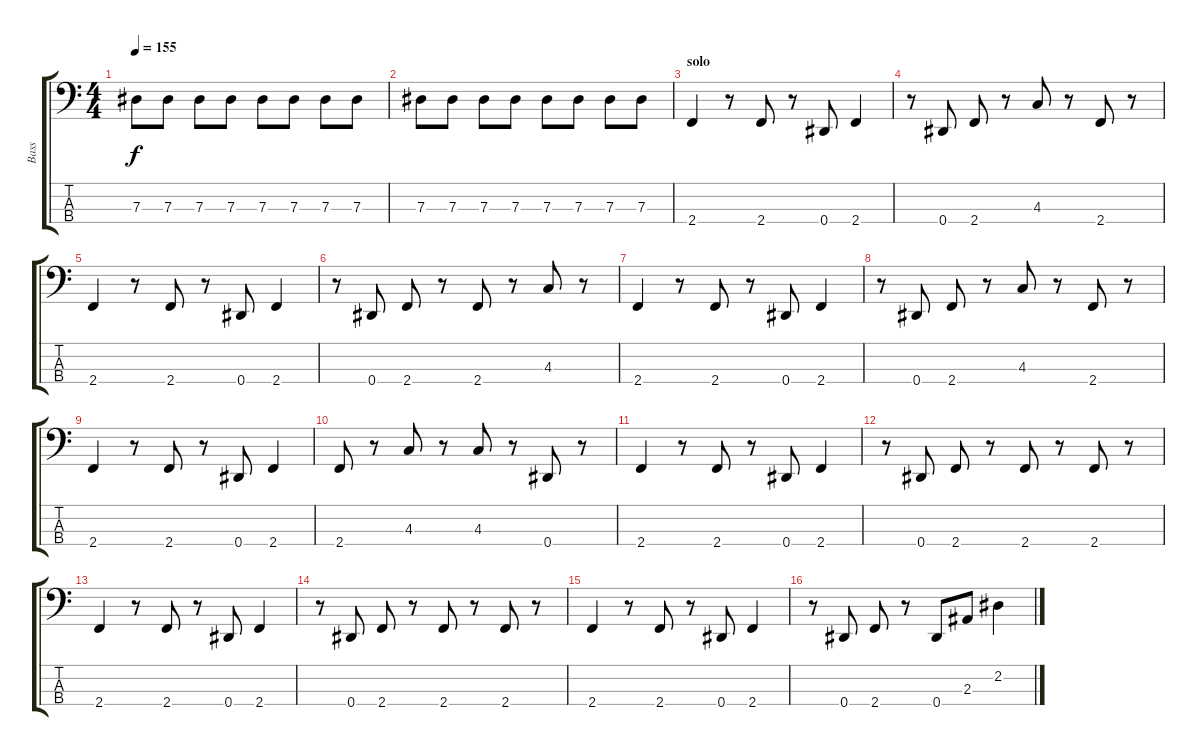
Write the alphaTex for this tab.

\track ("Bass" "Bass") {instrument electricbassfinger}
\staff {score tabs}
\tuning (Gb2 Db2 Ab1 Eb1) {hide}
\ts (4 4)
\tempo 155
\clef f4
\ks c
7.3.8{dy f} 7.3.8 7.3.8 7.3.8 7.3.8 7.3.8 7.3.8 7.3.8 |
7.3.8 7.3.8 7.3.8 7.3.8 7.3.8 7.3.8 7.3.8 7.3.8 |
\section ("" "solo")
2.4.4 r.8 2.4.8 r.8 0.4.8 2.4.4 |
r.8 0.4.8 2.4.8 r.8 4.3.8 r.8 2.4.8 r.8 |
2.4.4 r.8 2.4.8 r.8 0.4.8 2.4.4 |
r.8 0.4.8 2.4.8 r.8 2.4.8 r.8 4.3.8 r.8 |
2.4.4 r.8 2.4.8 r.8 0.4.8 2.4.4 |
r.8 0.4.8 2.4.8 r.8 4.3.8 r.8 2.4.8 r.8 |
2.4.4 r.8 2.4.8 r.8 0.4.8 2.4.4 |
2.4.8 r.8 4.3.8 r.8 4.3.8 r.8 0.4.8 r.8 |
\section ("" "")
2.4.4 r.8 2.4.8 r.8 0.4.8 2.4.4 |
r.8 0.4.8 2.4.8 r.8 2.4.8 r.8 2.4.8 r.8 |
2.4.4 r.8 2.4.8 r.8 0.4.8 2.4.4 |
r.8 0.4.8 2.4.8 r.8 2.4.8 r.8 2.4.8 r.8 |
2.4.4 r.8 2.4.8 r.8 0.4.8 2.4.4 |
r.8 0.4.8 2.4.8 r.8 0.4.8 2.3.8 2.2.4
